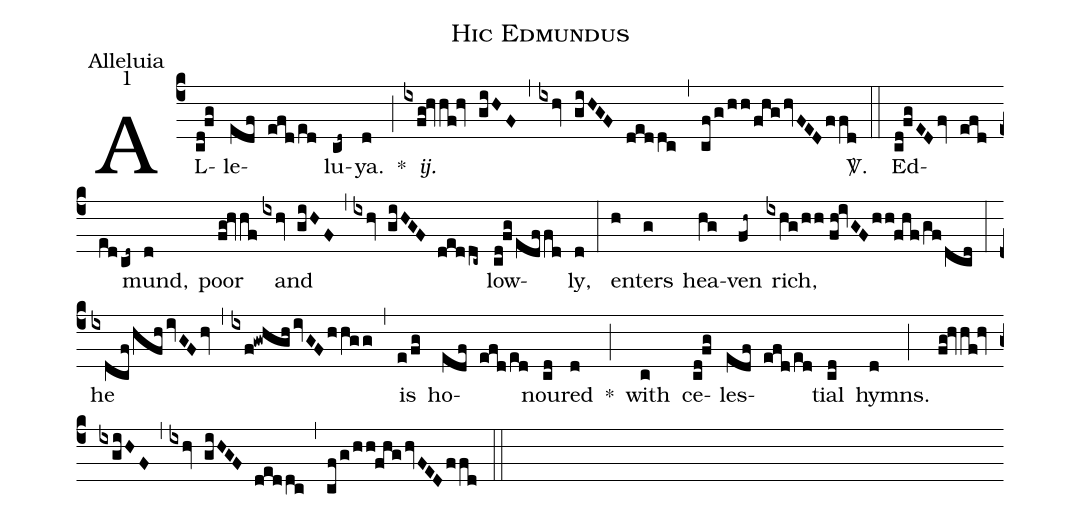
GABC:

name:Hic Edmundus;
office-part:Alleluia;
mode:1;
%%
(c4) AL(cd!fg)le(edf efd/ed)lu(cd~)ya.(d) *(;) <i>ij.</i>(ixfg!hvhf!hv giHF) (,) (ixhv giHGF deddc) (,) (cf/g/hh/fhg/hvFED/ffd) <sp>V/</sp>.(::) Ed(cd!fgED/fv efd/ed/cd~)mund,(d) poor(fg!hvhf) and(ixhv giHF) (,) (ixhv giHGF deddc~) low(cd!fg/edffd)ly,(d) (:) en(h)ters(g) hea(hg)ven(fh~) rich,(ixhg/hh//fh!ivGF/hh!fhf/gf/dcd) (:) he(ixdcf/hfh/ivGF/hv) (,) (ixf!gwhgh/ivGF/hhgg) (,) is(e/fg) ho(edf efd/ed)nou(cd)red(d) *(;) with(c) ce(cd!fg)les(edf efd/ed)tial(cd) hymns.(d) (;) (fg!hvhf!hv ixgiHF) (,) (ixhv giHGF deddc) (,) (cf/g/hh!fhg/hvFED/ffd) (::)
